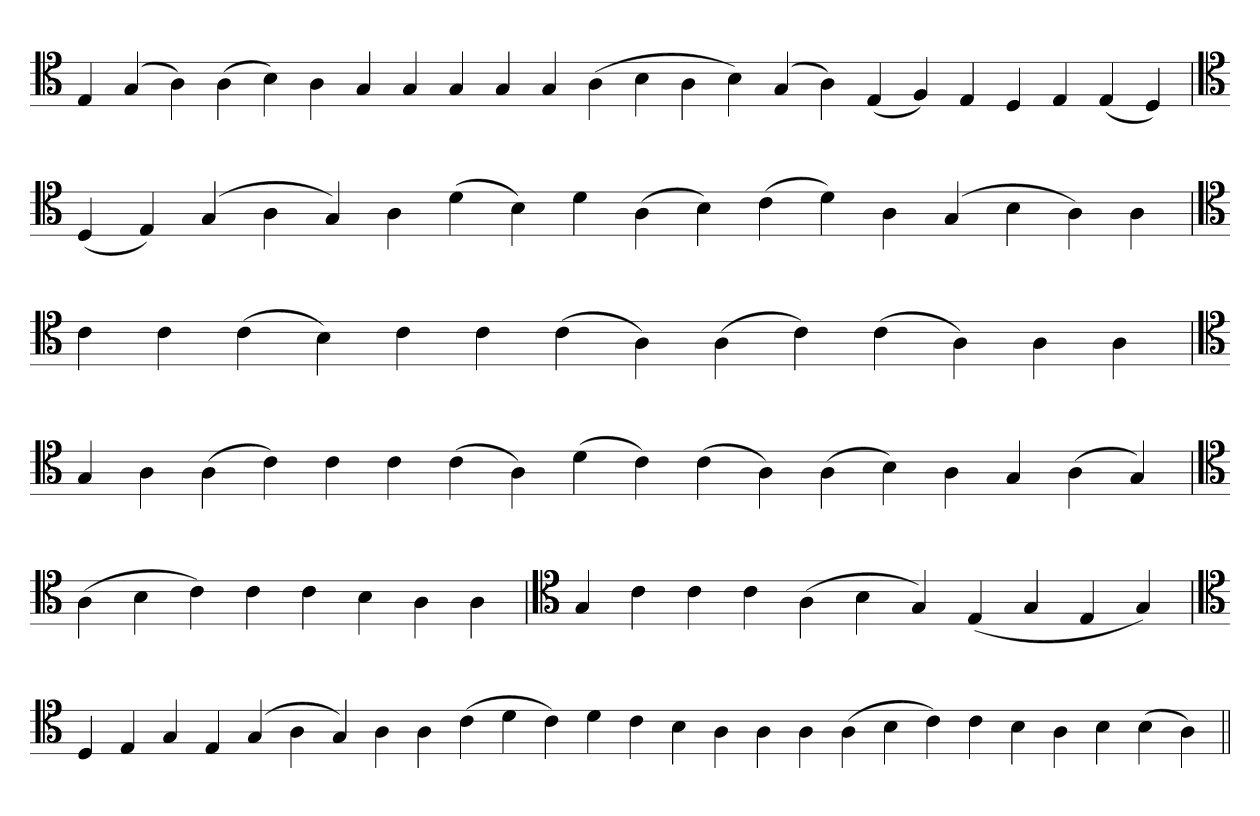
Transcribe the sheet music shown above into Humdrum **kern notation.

**kern
*part1
*staff1
*clefC4
=
4E
(4G
4A)
(4A
4B)
4A
4G
4G
4G
4G
4G
(4A
4B
4A
4B)
(4G
4A)
(4E
4F)
4E
4D
4E
(4E
4D)
='
*clefC4
(4D
4E)
(4G
4A
4G)
4A
(4d
4B)
4d
(4A
4B)
(4c
4d)
4A
(4G
4B
4A)
4A
=
*clefC4
4c
4c
(4c
4B)
4c
4c
(4c
4A)
(4A
4c)
(4c
4A)
4A
4A
=`
*clefC4
4G
4A
(4A
4c)
4c
4c
(4c
4A)
(4d
4c)
(4c
4A)
(4A
4B)
4A
4G
(4A
4G)
=
*clefC4
(4A
4B
4c)
4c
4c
4B
4A
4A
=`
*clefC4
4G
4c
4c
4c
(4A
4B
4G)
(4E
4G
4E
4G)
='
*clefC4
4D
4E
4G
4E
(4G
4A
4G)
4A
4A
(4c
4d
4c)
4d
4c
4B
4A
4A
4A
(4A
4B
4c)
4c
4B
4A
4B
(4B
4A)
=||
*-
